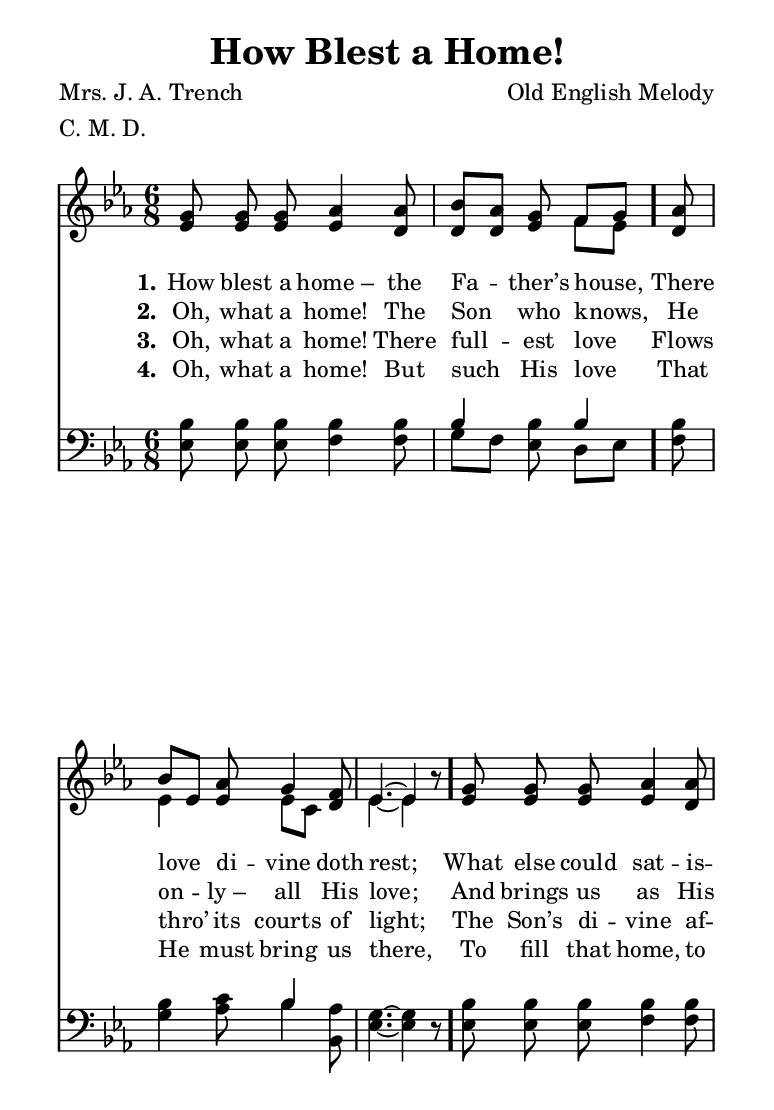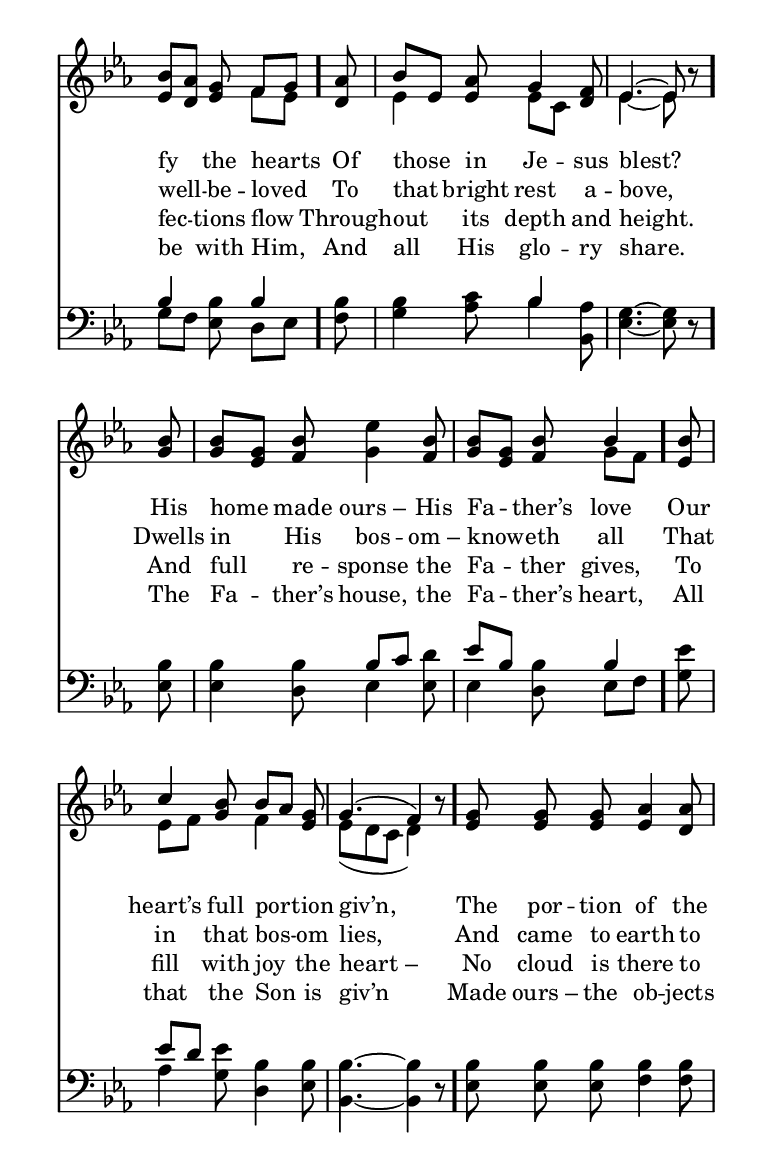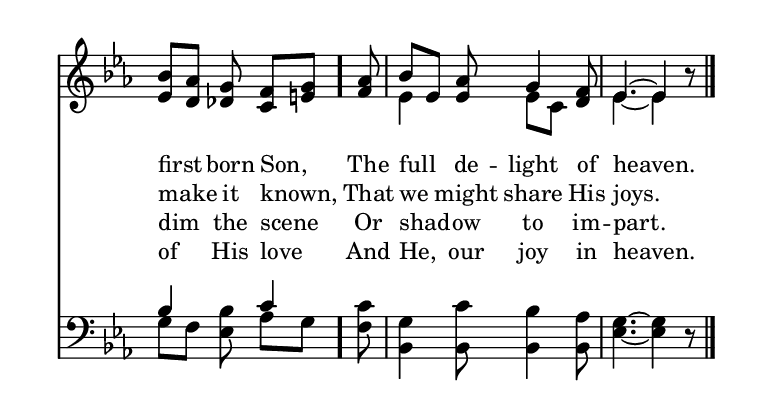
\include "common/global.ily"
\paper {
  \include "common/paper.ily"
}

\header{
  hymnnumber = "202"
  title = "How Blest a Home!"
  tunename = "Prospect"
  meter = "C. M. D."
  poet = "Mrs. J. A. Trench"
  composer = "Old English Melody"
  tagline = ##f
}

global = {
  \include "common/overrides.ily"
  \override Staff.TimeSignature.style = #'numbered
  \time 6/8
  \override Score.MetronomeMark.transparent = ##t % hide all fermata changes too
  \tempo 8=120
  \key ees \major
  \autoBeamOff
}

notesSoprano = {
\global
\relative c'' {

  g8 g g aes4 aes8 | bes8[ aes] g f[ g]
  aes8 | bes[ ees,] aes g4 f8 | ees4. ~ ees4 r8 \eogbreak
  g8 g g aes4 aes8 | bes8[ aes] g f[ g]
  aes8 | bes[ ees,] aes g4 f8 | ees4. ~ ees8 r8 \eogbreak
  bes'8 | bes[ g] bes ees4 bes8 | bes8[ g] bes bes4
  bes8 | c4 bes8 bes[ aes] g | g4.( f4) r8 \eogbreak
  g8 g g aes4 aes8 | bes8[ aes] g f[ g]
  aes8 | bes[ ees,] aes g4 f8 | ees4. ~ ees4 r8

  \bar "|."

}
}

notesAlto = {
\global
\relative e' {

  ees8 ees ees ees4 d8 | d8[ d] ees f[ ees]
  d8 | ees4 ees8 ees8[ c] d | ees4. ~ ees4 r8
  ees8 ees ees ees4 d8 | ees8[ d] ees f[ ees]
  d8 | ees4 ees8 ees8[ c] d | ees4. ~ ees8 r8
  g8 | g[ ees] f g4 f8 | g8[ ees] f g[ f]
  ees8 | ees[ f] g f4 ees8 | ees8([ d c] d4) r8
  ees8 ees ees ees4 d8 | ees8[ d] des c[ e]
  f8 | ees4 ees8 ees8[ c] d | ees4. ~ ees4 r8

}
}

notesTenor = {
\global
\relative a {

  bes8 bes bes bes4 bes8 | bes4 bes8 bes4
  bes8 | bes4 c8 bes4 aes8 | g4. ~ g4 r8
  bes8 bes bes bes4 bes8 | bes4 bes8 bes4
  bes8 | bes4 c8 bes4 aes8 | g4. ~ g8 r8
  bes8 | bes4 bes8 bes[ c] d | ees[ bes] bes bes4
  ees8 | ees[ d] ees bes4 bes8 | bes4. ~ bes4 r8
  bes8 bes bes bes4 bes8 | bes4 bes8 c4
  c8 | g4 c8 bes4 aes8 | g4. ~ g4 r8

}
}

notesBass = {
\global
\relative f {

  ees8 ees ees f4 f8 | g[ f] ees d[ ees]
  f8 | g4 aes8 bes4 bes,8 | ees4. ~ ees4 r8
  ees8 ees ees f4 f8 | g[ f] ees d[ ees]
  f8 | g4 aes8 bes4 bes,8 | ees4. ~ ees8 r8
  ees8 | ees4 d8 ees4 ees8 | ees4 d8 ees[ f]
  g8 | aes4 g8 d4 ees8 | bes4. ~ bes4 r8
  ees8 ees ees f4 f8 | g[ f] ees aes[ g]
  f8 | bes,4 bes8 bes4 bes8 | ees4. ~ ees4 r8

}
}

wordsA = \lyricmode {
\set stanza = "1."

How blest a home_– the Fa -- ther’s house, \bar "."
There love di -- vine doth rest; \bar "."
What else could sat -- is -- fy the hearts \bar "."
Of those in Je -- sus blest? \bar "."
His home made ours_– His Fa -- ther’s love \bar "."
Our heart’s full por -- tion giv’n, \bar "."
The por -- tion of the first -- born Son, \bar "."
The full de -- light of heaven. \bar "."

}

wordsB = \lyricmode {
\set stanza = "2."

Oh, what a home! The Son who knows,
He on -- ly_– all His love;
And brings us as His well -- be -- loved
To that bright rest a -- bove,
Dwells in His bos -- om_– know -- eth all
That in that bos -- om lies,
And came to earth to make it known,
That we might share His joys.

}

wordsC = \lyricmode {
\set stanza = "3."

Oh, what a home! There full -- est love
Flows thro’ its courts of light;
The Son’s di -- vine af -- fec -- tions flow
Through -- out its depth and height.
And full re -- sponse the Fa -- ther gives,
To fill with joy the heart_–
No cloud is there to dim the scene
Or shad -- ow to im -- part.

}

wordsD = \lyricmode {
\set stanza = "4."

Oh, what a home! But such His love
That He must bring us there,
To fill that home, to be with Him,
And all His glo -- ry share.
The Fa -- ther’s house, the Fa -- ther’s heart,
All that the Son is giv’n
Made ours_– the ob -- jects of His love
And He, our joy in heaven.

}

\score {
  \context ChoirStaff <<
    \context Staff = upper <<
      \set Staff.autoBeaming = ##f
      \set ChoirStaff.systemStartDelimiter = #'SystemStartBar
      \set ChoirStaff.printPartCombineTexts = ##f
      \partcombine #'(2 . 11) \notesSoprano \notesAlto
      \context NullVoice = sopranos { \voiceOne << \notesSoprano >> }
      \context Lyrics = one   \lyricsto sopranos \wordsA
      \context Lyrics = two   \lyricsto sopranos \wordsB
      \context Lyrics = three \lyricsto sopranos \wordsC
      \context Lyrics = four  \lyricsto sopranos \wordsD
    >>
    \context Staff = men <<
      \set Staff.autoBeaming = ##f
      \clef bass
      \set ChoirStaff.printPartCombineTexts = ##f
      \partcombine #'(2 . 11) \notesTenor \notesBass
    >>
  >>
  \layout {
    \include "common/layout.ily"
  }
  \midi{
    \include "common/midi.ily"
  }
}

\version "2.19.49"  % necessary for upgrading to future LilyPond versions.

% vi:set et ts=2 sw=2 ai nocindent syntax=lilypond:
